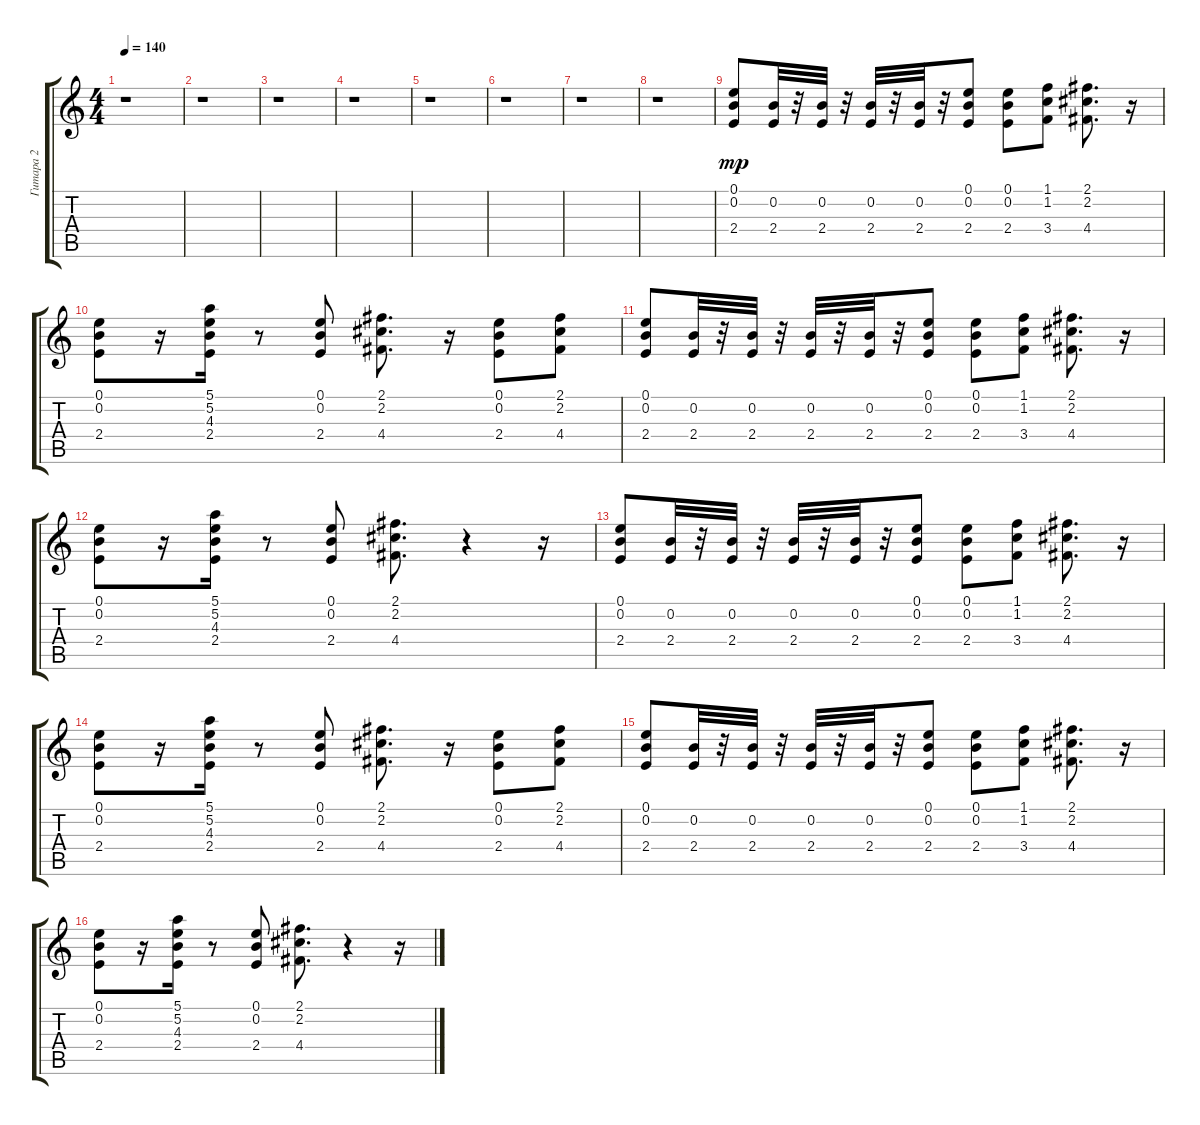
\track ("Гитара 2" "Гитара 2") {instrument distortionguitar}
\staff {score tabs}
\tuning (E4 B3 G3 D3 A2 E2) {hide}
\ts (4 4)
\tempo 140
\clef g2
\ks c
r.1{dy mp} |
r.1 |
r.1 |
r.1 |
r.1 |
r.1 |
r.1 |
r.1 |
(0.1 0.2 2.4).8 (0.2 2.4).32 r.32 (0.2 2.4).32 r.32 (0.2 2.4).32 r.32 (0.2 2.4).32 r.32 (0.1 0.2 2.4).8 (0.1 0.2 2.4).8 (1.1 1.2 3.4).8 (2.1 2.2 4.4).8{d} r.16 |
(0.1 0.2 2.4).8 r.16 (5.1 5.2 4.3 2.4).16 r.8 (0.1 0.2 2.4).8 (2.1 2.2 4.4).8{d} r.16 (0.1 0.2 2.4).8 (2.1 2.2 4.4).8 |
(0.1 0.2 2.4).8 (0.2 2.4).32 r.32 (0.2 2.4).32 r.32 (0.2 2.4).32 r.32 (0.2 2.4).32 r.32 (0.1 0.2 2.4).8 (0.1 0.2 2.4).8 (1.1 1.2 3.4).8 (2.1 2.2 4.4).8{d} r.16 |
(0.1 0.2 2.4).8 r.16 (5.1 5.2 4.3 2.4).16 r.8 (0.1 0.2 2.4).8 (2.1 2.2 4.4).8{d} r.4 r.16 |
(0.1 0.2 2.4).8 (0.2 2.4).32 r.32 (0.2 2.4).32 r.32 (0.2 2.4).32 r.32 (0.2 2.4).32 r.32 (0.1 0.2 2.4).8 (0.1 0.2 2.4).8 (1.1 1.2 3.4).8 (2.1 2.2 4.4).8{d} r.16 |
(0.1 0.2 2.4).8 r.16 (5.1 5.2 4.3 2.4).16 r.8 (0.1 0.2 2.4).8 (2.1 2.2 4.4).8{d} r.16 (0.1 0.2 2.4).8 (2.1 2.2 4.4).8 |
(0.1 0.2 2.4).8 (0.2 2.4).32 r.32 (0.2 2.4).32 r.32 (0.2 2.4).32 r.32 (0.2 2.4).32 r.32 (0.1 0.2 2.4).8 (0.1 0.2 2.4).8 (1.1 1.2 3.4).8 (2.1 2.2 4.4).8{d} r.16 |
(0.1 0.2 2.4).8 r.16 (5.1 5.2 4.3 2.4).16 r.8 (0.1 0.2 2.4).8 (2.1 2.2 4.4).8{d} r.4 r.16
